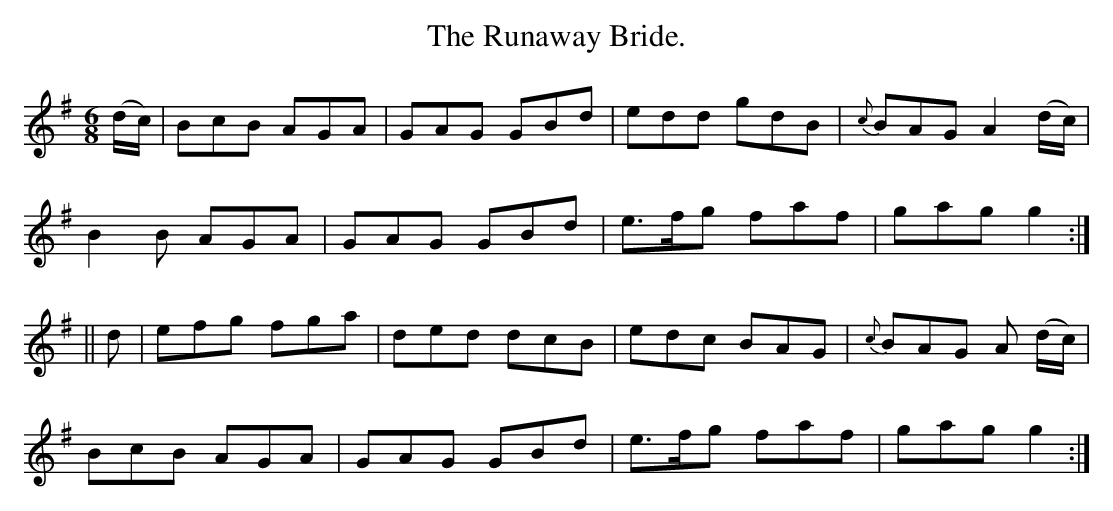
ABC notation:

X:1
T: The Runaway Bride.
M: 6/8
L: 1/8
K: G
(d/c/) | BcB AGA | GAG GBd | edd gdB | {c}BAG A2 (d/c/) |
B2 B AGA | GAG GBd | e>fg faf | gag g2 :|
|| d | efg fga | ded dcB | edc BAG | {c}BAG A (d/c/) |
BcB AGA | GAG GBd | e>fg faf | gag g2 :|
